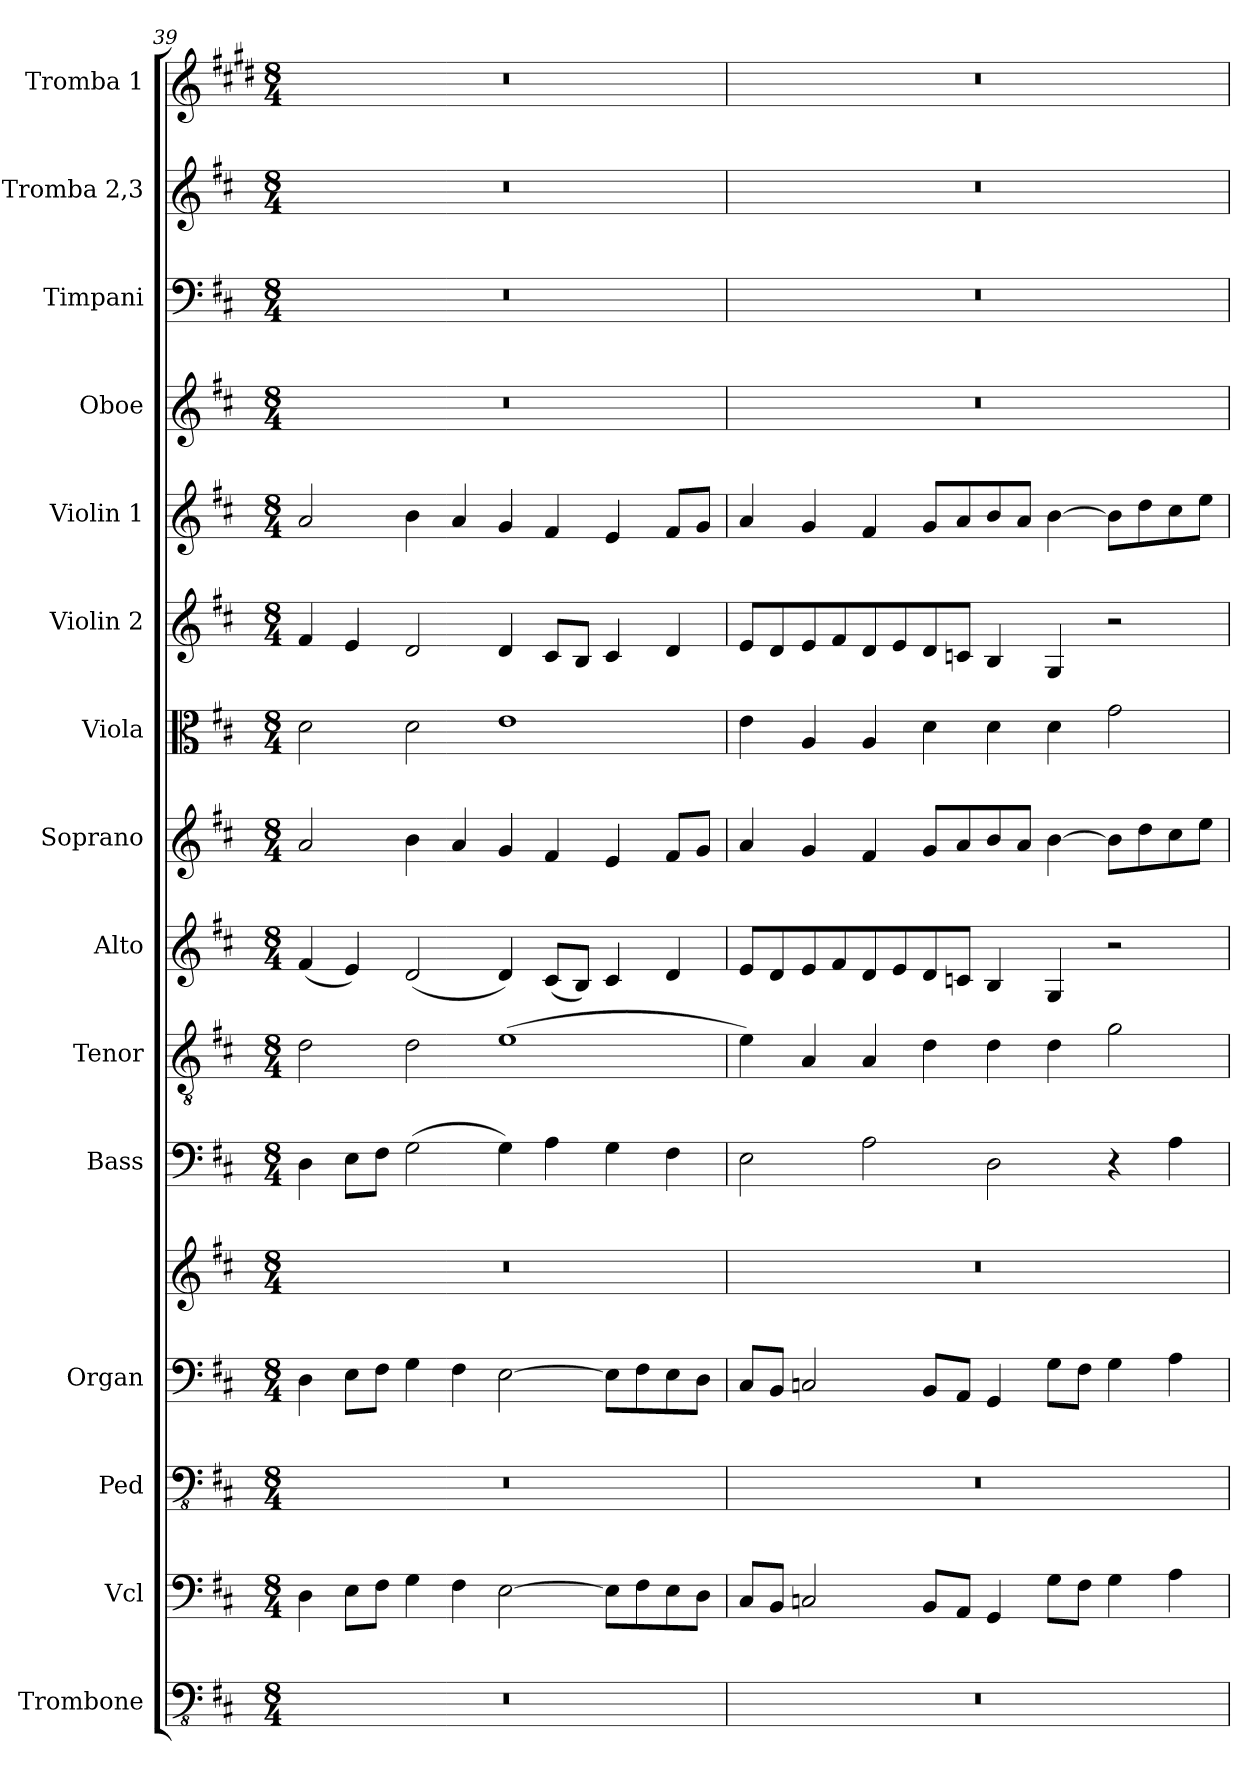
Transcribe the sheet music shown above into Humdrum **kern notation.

**kern	**kern	**kern	**kern	**kern	**kern	**kern	**kern	**kern	**kern	**kern	**kern	**kern	**kern	**kern	**kern
*part15	*part14	*part13	*part12	*part12	*part11	*part10	*part9	*part8	*part7	*part6	*part5	*part4	*part3	*part2	*part1
*staff16	*staff15	*staff14	*staff13	*staff12	*staff11	*staff10	*staff9	*staff8	*staff7	*staff6	*staff5	*staff4	*staff3	*staff2	*staff1
*I"Trombone	*I"Vcl	*I"Ped	*I"Organ	*	*I"Bass	*I"Tenor	*I"Alto	*I"Soprano	*I"Viola	*I"Violin 2	*I"Violin 1	*I"Oboe	*I"Timpani	*I"Tromba 2,3	*I"Tromba 1
*I'Trb	*	*	*	*	*	*	*	*I'S	*	*	*	*I'Ob	*I'Timp	*	*
*clefFv4	*clefF4	*clefFv4	*clefF4	*clefG2	*clefF4	*clefGv2	*clefG2	*clefG2	*clefC3	*clefG2	*clefG2	*clefG2	*clefF4	*clefG2	*clefG2
*	*	*	*	*	*	*	*	*	*	*	*	*	*	*	*ITrd1c2
*k[f#c#]	*k[f#c#]	*k[f#c#]	*k[f#c#]	*k[f#c#]	*k[f#c#]	*k[f#c#]	*k[f#c#]	*k[f#c#]	*k[f#c#]	*k[f#c#]	*k[f#c#]	*k[f#c#]	*k[f#c#]	*k[f#c#]	*k[f#c#]
*M8/4	*M8/4	*M8/4	*M8/4	*M8/4	*M8/4	*M8/4	*M8/4	*M8/4	*M8/4	*M8/4	*M8/4	*M8/4	*M8/4	*M8/4	*M8/4
=39	=39	=39	=39	=39	=39	=39	=39	=39	=39	=39	=39	=39	=39	=39	=39
0r	4D\	0r	4D\	0r	4D\	2d\	(4f#/	2a/	2d\	4f#/	2a/	0r	0r	0r	0r
.	8E\L	.	8E\L	.	8E\L	.	4e/)	.	.	4e/	.	.	.	.	.
.	8F#\J	.	8F#\J	.	8F#\J	.	.	.	.	.	.	.	.	.	.
.	4G\	.	4G\	.	(2G\	2d\	(2d/	4b\	2d\	2d/	4b\	.	.	.	.
.	4F#\	.	4F#\	.	.	.	.	4a/	.	.	4a/	.	.	.	.
.	[2E\	.	[2E\	.	4G\)	(1e	4d/)	4g/	1e	4d/	4g/	.	.	.	.
.	.	.	.	.	4A\	.	(8c#/L	4f#/	.	8c#/L	4f#/	.	.	.	.
.	.	.	.	.	.	.	8B/J)	.	.	8B/J	.	.	.	.	.
.	8E\L]	.	8E\L]	.	4G\	.	4c#/	4e/	.	4c#/	4e/	.	.	.	.
.	8F#\	.	8F#\	.	.	.	.	.	.	.	.	.	.	.	.
.	8E\	.	8E\	.	4F#\	.	4d/	8f#/L	.	4d/	8f#/L	.	.	.	.
.	8D\J	.	8D\J	.	.	.	.	8g/J	.	.	8g/J	.	.	.	.
!!LO:LB:g=z
=40	=40	=40	=40	=40	=40	=40	=40	=40	=40	=40	=40	=40	=40	=40	=40
0r	8C#/L	0r	8C#/L	0r	2E\	4e\)	8e/L	4a/	4e\	8e/L	4a/	0r	0r	0r	0r
.	8BB/J	.	8BB/J	.	.	.	8d/	.	.	8d/	.	.	.	.	.
.	2Cn/	.	2Cn/	.	.	4A/	8e/	4g/	4A/	8e/	4g/	.	.	.	.
.	.	.	.	.	.	.	8f#/	.	.	8f#/	.	.	.	.	.
.	.	.	.	.	2A\	4A/	8d/	4f#/	4A/	8d/	4f#/	.	.	.	.
.	.	.	.	.	.	.	8e/	.	.	8e/	.	.	.	.	.
.	8BB/L	.	8BB/L	.	.	4d\	8d/	8g/L	4d\	8d/	8g/L	.	.	.	.
.	8AA/J	.	8AA/J	.	.	.	8cn/J	8a/	.	8cn/J	8a/	.	.	.	.
.	4GG/	.	4GG/	.	2D\	4d\	4B/	8b/	4d\	4B/	8b/	.	.	.	.
.	.	.	.	.	.	.	.	8a/J	.	.	8a/J	.	.	.	.
.	8G\L	.	8G\L	.	.	4d\	4G/	[4b\	4d\	4G/	[4b\	.	.	.	.
.	8F#\J	.	8F#\J	.	.	.	.	.	.	.	.	.	.	.	.
.	4G\	.	4G\	.	4r	2g\	2r	8b\L]	2g\	2r	8b\L]	.	.	.	.
.	.	.	.	.	.	.	.	8dd\	.	.	8dd\	.	.	.	.
.	4A\	.	4A\	.	4A\	.	.	8cc#\	.	.	8cc#\	.	.	.	.
.	.	.	.	.	.	.	.	8ee\J	.	.	8ee\J	.	.	.	.
=	=	=	=	=	=	=	=	=	=	=	=	=	=	=	=
*-	*-	*-	*-	*-	*-	*-	*-	*-	*-	*-	*-	*-	*-	*-	*-
